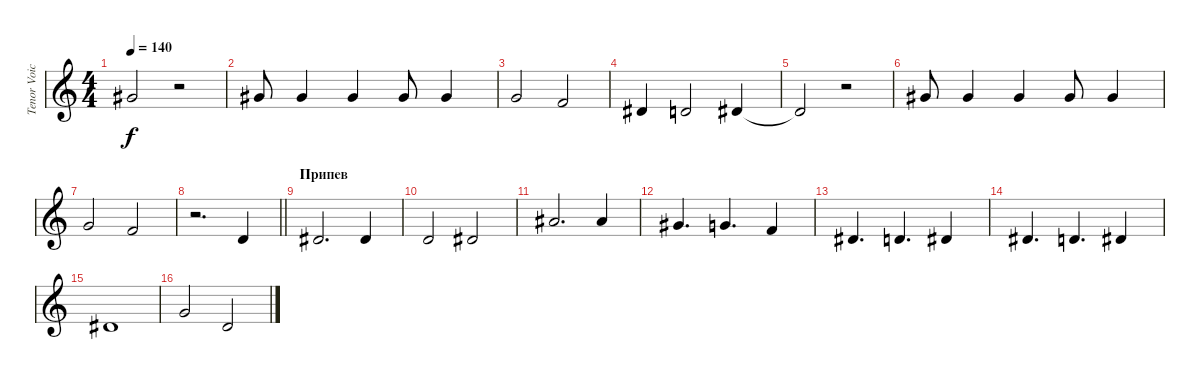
\track ("Tenor Voice" "Tenor Voic") {instrument tenorsax}
\staff {score}
\tuning (E4 B3 G3 D3 A2 E2 B1) {hide}
\ts (4 4)
\tempo 140
\clef g2
\ks c
4.1.2{dy f} r.2 |
4.1.8 4.1.4 4.1.4 4.1.8 4.1.4 |
3.1.2 1.1.2 |
4.2.4 3.2.2 4.2.4 |
4.2{t}.2 r.2 |
4.1.8 4.1.4 4.1.4 4.1.8 4.1.4 |
3.1.2 1.1.2 |
\barLineRight lightlight
r.2{d} 3.2.4 |
\section ("" "Припев")
4.2.2{d} 4.2.4 |
3.2.2 4.2.2 |
6.1.2{d} 6.1.4 |
4.1.4{d} 3.1.4{d} 1.1.4 |
4.2.4{d} 3.2.4{d} 4.2.4 |
4.2.4{d} 3.2.4{d} 4.2.4 |
4.2.1 |
3.1.2 3.2.2
